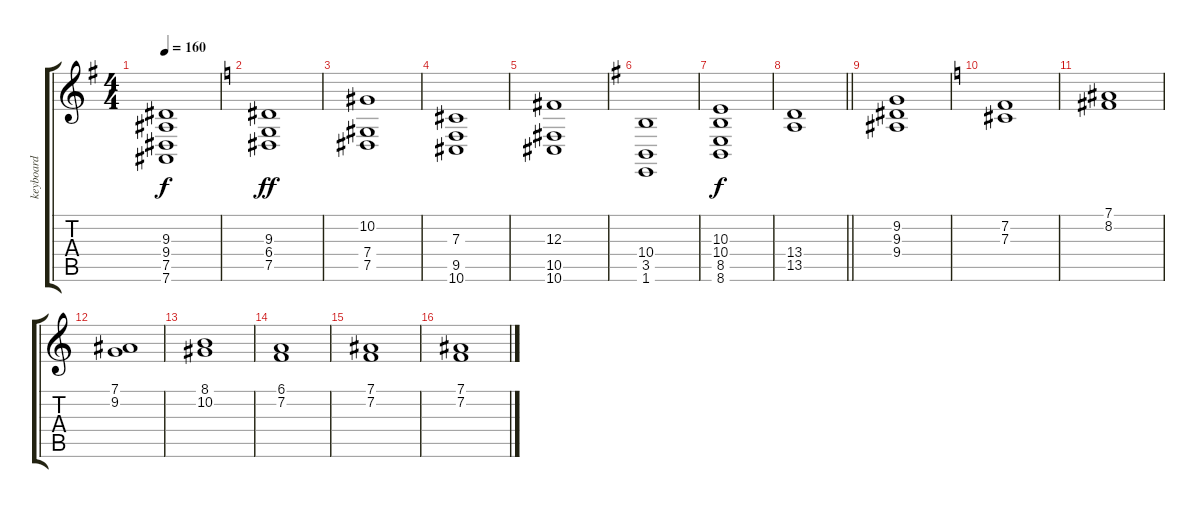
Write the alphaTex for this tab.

\track ("keyboard" "keyboard") {instrument choiraahs}
\staff {score tabs}
\tuning (Eb4 Bb3 Gb3 Db3 Ab2 Eb2) {hide}
\ts (4 4)
\tempo 160
\clef g2
\ks eminor
(9.3 9.4 7.5 7.6).1{dy f} |
\ks c
(9.3 6.4 7.5).1{dy ff} |
(10.2 7.4 7.5).1 |
(7.3 9.5 10.6).1 |
(12.3 10.5 10.6).1 |
\ks eminor
(10.4 3.5 1.6).1 |
(10.3 10.4 8.5 8.6).1{dy f} |
\barLineRight lightlight
(13.4 13.5).1 |
\section ("" "")
(9.2 9.3 9.4).1 |
\ks c
(7.2 7.3).1 |
(7.1 8.2).1 |
(7.1 9.2).1 |
(8.1 10.2).1 |
(6.1 7.2).1 |
(7.1 7.2).1 |
(7.1 7.2).1
